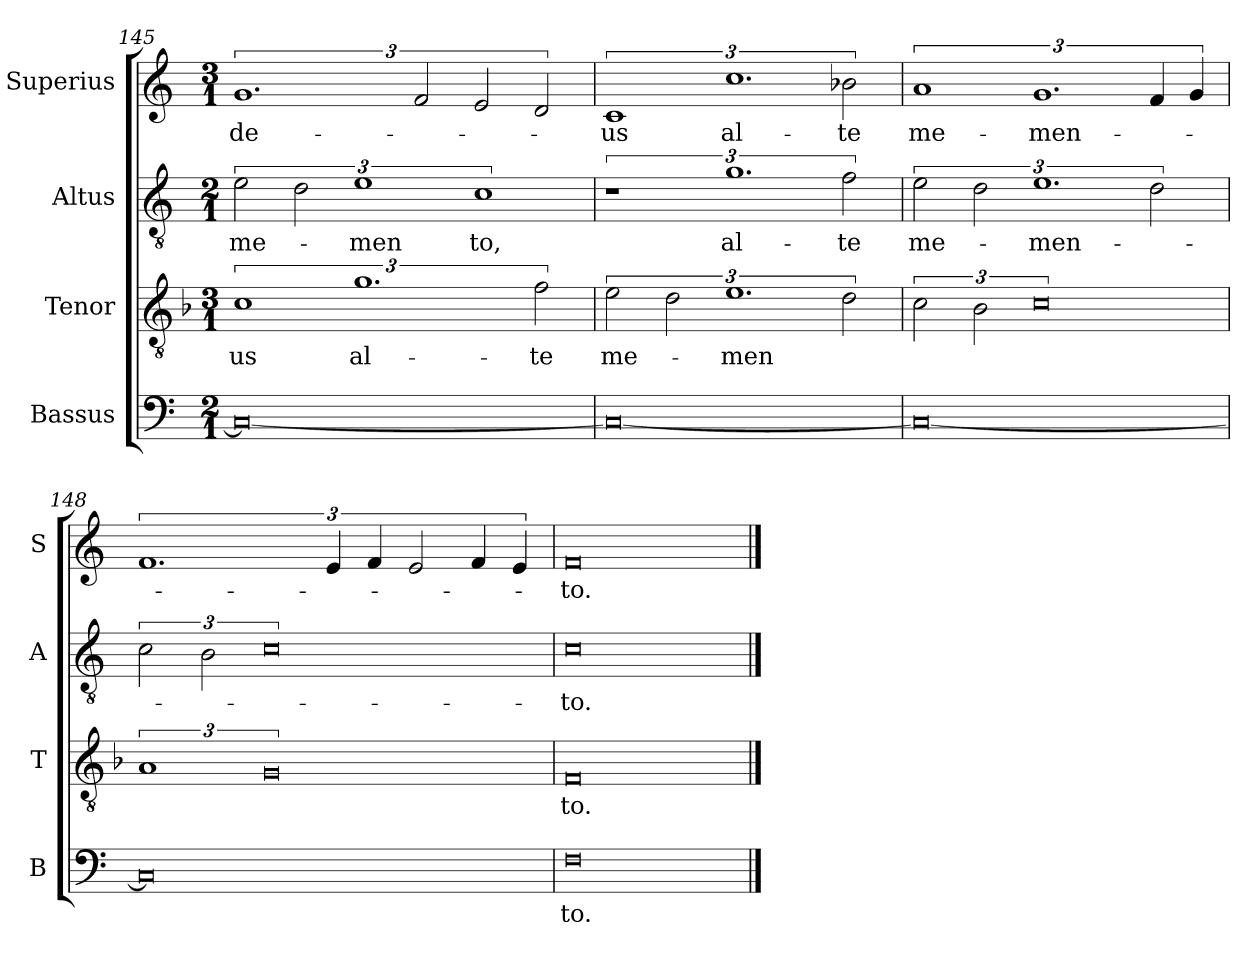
**kern	**text	**kern	**text	**kern	**text	**kern	**text
*part4	*part4	*part3	*part3	*part2	*part2	*part1	*part1
*staff4	*staff4	*staff3	*staff3	*staff2	*staff2	*staff1	*staff1
*I"Bassus	*	*I"Tenor	*	*I"Altus	*	*I"Superius	*
*I'B	*	*I'T	*	*I'A	*	*I'S	*
*clefF4	*	*clefGv2	*	*clefGv2	*	*clefG2	*
*k[]	*	*k[b-]	*	*k[]	*	*k[]	*
*M2/1	*	*M3/1	*	*M2/1	*	*M3/1	*
=145	=145	=145	=145	=145	=145	=145	=145
0C_	.	3%2c	-us	3e\	me-	3%2.g	de-
.	.	.	.	3d\	.	.	.
.	.	3%2.g	al-	3%2e	-men	.	.
.	.	.	.	.	.	3f/	.
.	.	.	.	3%2c	-to,	3e/	.
.	.	3f\	-te	.	.	3d/	.
=146	=146	=146	=146	=146	=146	=146	=146
0C_	.	3e\	me-	3%2r	.	3%2c	-us
.	.	3d\	.	.	.	.	.
.	.	3%2.e	-men	3%2.g	al-	3%2.cc	al-
.	.	3d\	.	3f\	-te	3b-X\	-te
=147	=147	=147	=147	=147	=147	=147	=147
0C_	.	3c\	.	3e\	me-	3%2a	me-
.	.	3B-\	.	3d\	.	.	.
.	.	3%4c	.	3%2.e	-men-	3%2.g	-men-
.	.	.	.	3d\	.	6f/	.
.	.	.	.	.	.	6g/	.
=148	=148	=148	=148	=148	=148	=148	=148
0C]	.	3%2A	.	3c\	.	3%2.f	.
.	.	.	.	3B\	.	.	.
.	.	3%4G	.	3%4c	.	.	.
.	.	.	.	.	.	6e/	.
.	.	.	.	.	.	6f/	.
.	.	.	.	.	.	3e/	.
.	.	.	.	.	.	6f/	.
.	.	.	.	.	.	6e/	.
=149	=149	=149	=149	=149	=149	=149	=149
0F	-to.	0F	-to.	0c	-to.	0f	-to.
==	==	==	==	==	==	==	==
*-	*-	*-	*-	*-	*-	*-	*-
